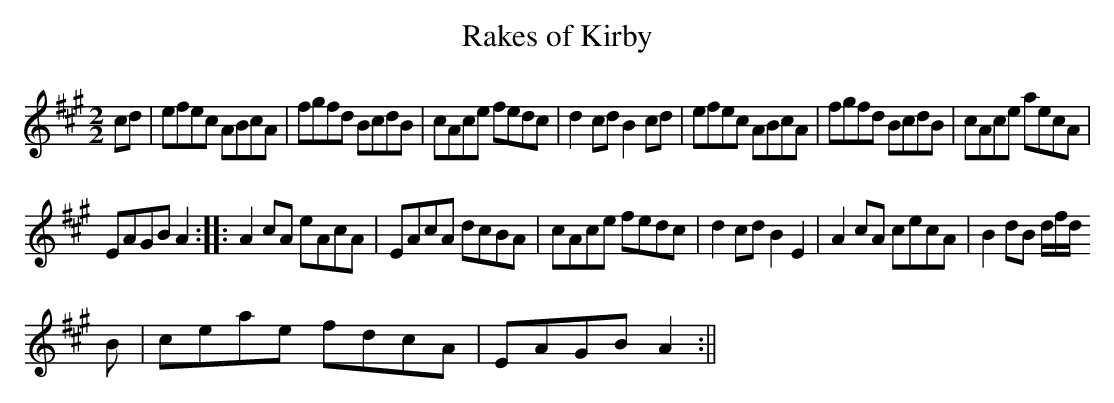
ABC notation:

X:1
T:Rakes of Kirby
M:2/2
L:1/8
K:A major
cd|efec ABcA|fgfd BcdB|cAce fedc|d2cdB2cd|efec ABcA|fgfd BcdB|cAce aecA|
EAGBA2:||:A2cA eAcA|EAcA dcBA|cAce fedc|d2cdB2E2|A2cA cecA|B2dB d/2f/2d/
2B|ceae fdcA|EAGBA2:||
